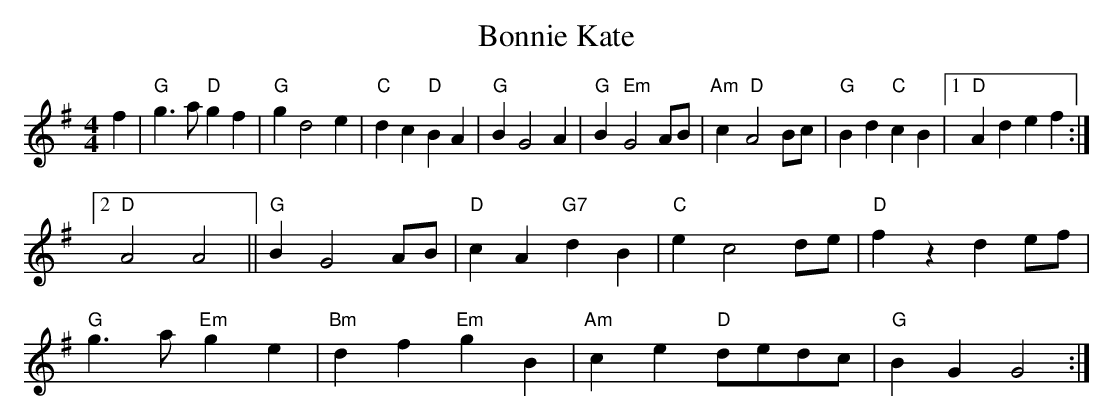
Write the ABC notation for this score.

X:1
T:Bonnie Kate
M:4/4
L:1/4
K:G
f|"G"g3/a/ "D"gf|"G"gd2e|"C"dc "D"BA|"G"BG2A|"G"B" Em"G2A/B/|\
"Am"c" D"A2B/c/|"G"Bd "C"cB| [1"D"Ad ef:|
 [2"D"A2 A2||"G"BG2A/B/|"D"cA "G7"dB|"C"ec2d/e/|"D"fzde/f/|
"G"g3/a/ "Em"ge|"Bm"df "Em"gB|"Am"ce "D"d/e/d/c/|"G"BG G2:|
